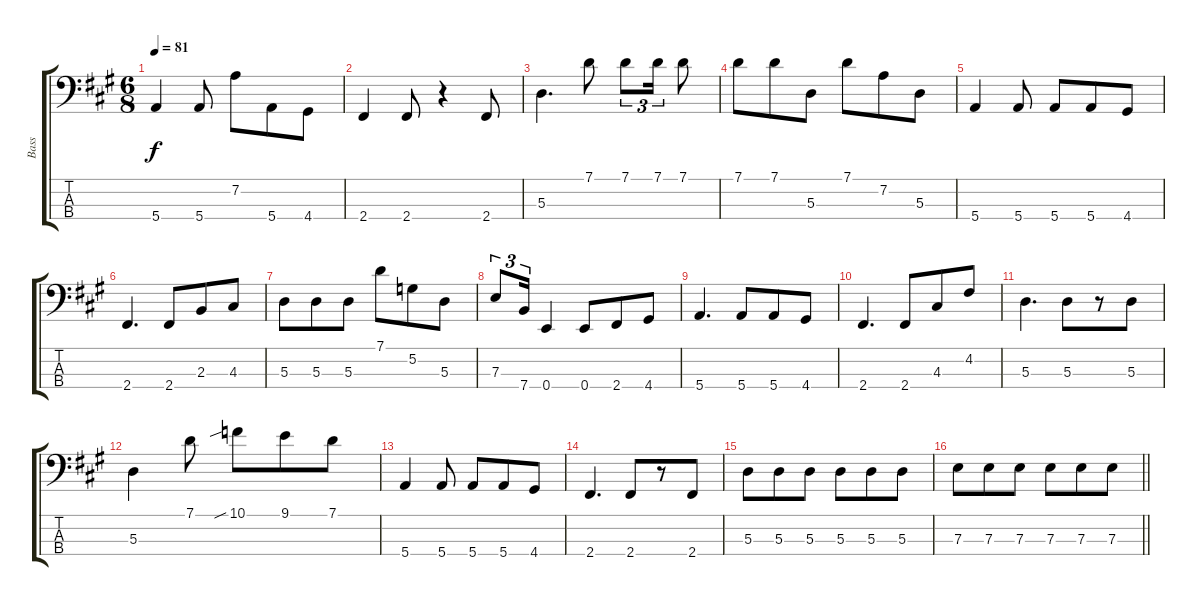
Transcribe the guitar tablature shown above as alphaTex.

\track ("Bass" "Bass") {instrument electricbassfinger}
\staff {score tabs}
\tuning (G2 D2 A1 E1) {hide}
\ts (6 8)
\tempo 81
\clef f4
\ks a
5.4.4{dy f} 5.4.8 7.2.8 5.4.8 4.4.8 |
2.4.4 2.4.8 r.4 2.4.8 |
5.3.4{d} 7.1.8 7.1.8{tu (3 2)} 7.1.16{tu (3 2)} 7.1.8 |
7.1.8 7.1.8 5.3.8 7.1.8 7.2.8 5.3.8 |
5.4.4 5.4.8 5.4.8 5.4.8 4.4.8 |
2.4.4{d} 2.4.8 2.3.8 4.3.8 |
5.3.8 5.3.8 5.3.8 7.1.8 5.2.8 5.3.8 |
7.3.8{tu (3 2)} 7.4.16{tu (3 2)} 0.4.4 0.4.8 2.4.8 4.4.8 |
5.4.4{d} 5.4.8 5.4.8 4.4.8 |
2.4.4{d} 2.4.8 4.3.8 4.2.8 |
5.3.4{d} 5.3.8 r.8 5.3.8 |
5.3.4 7.1.8 10.1{sib}.8 9.1.8 7.1.8 |
5.4.4 5.4.8 5.4.8 5.4.8 4.4.8 |
2.4.4{d} 2.4.8 r.8 2.4.8 |
5.3.8 5.3.8 5.3.8 5.3.8 5.3.8 5.3.8 |
\barLineRight lightlight
7.3.8 7.3.8 7.3.8 7.3.8 7.3.8 7.3.8
